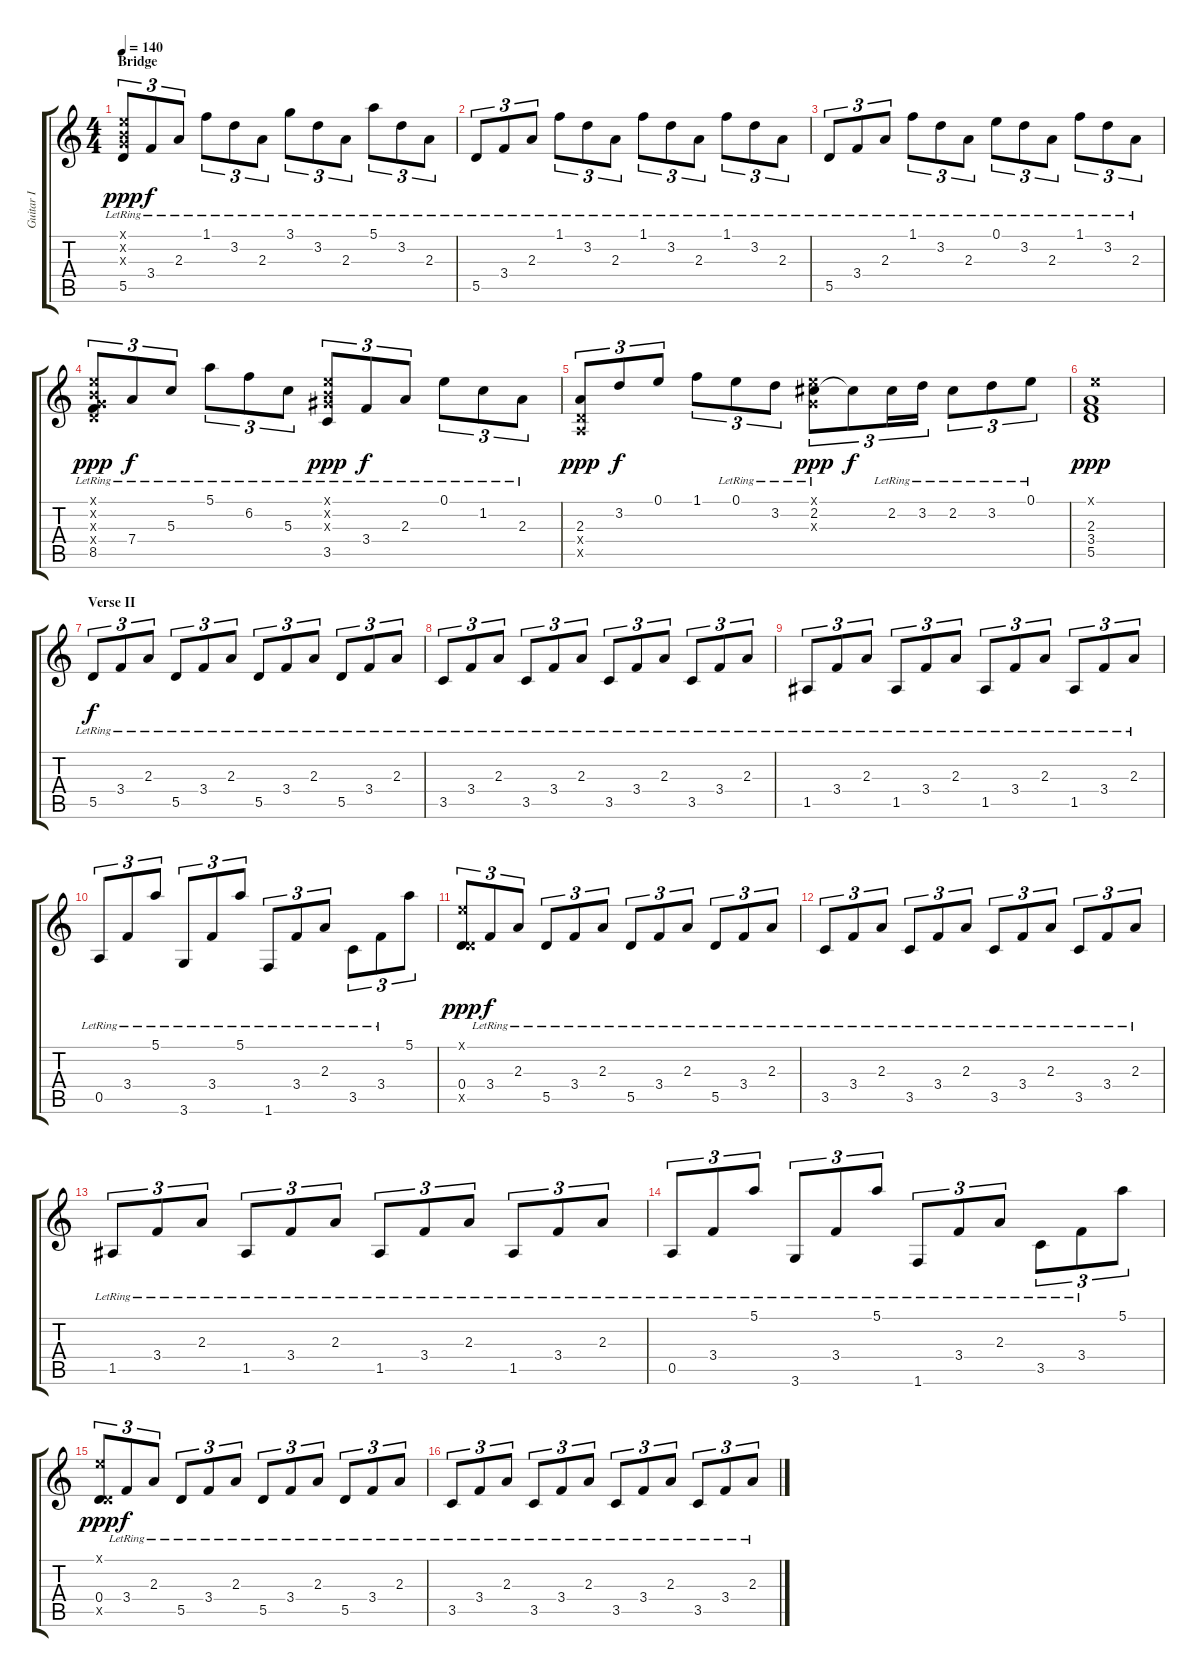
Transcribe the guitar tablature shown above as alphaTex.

\track ("Guitar I" "Guitar I") {instrument distortionguitar}
\staff {score tabs}
\tuning (E4 B3 G3 D3 A2 E2) {hide}
\ts (4 4)
\section ("" "Bridge")
\tempo 140
\clef g2
\ks c
(0.1{x} 0.2{x} 0.3{x} 5.5{lr}).8{tu (3 2) dy ppp instrument electricguitarmuted} 3.4{lr}.8{tu (3 2) dy f} 2.3{lr}.8{tu (3 2)} 1.1{lr}.8{tu (3 2)} 3.2{lr}.8{tu (3 2)} 2.3{lr}.8{tu (3 2)} 3.1{lr}.8{tu (3 2)} 3.2{lr}.8{tu (3 2)} 2.3{lr}.8{tu (3 2)} 5.1{lr}.8{tu (3 2)} 3.2{lr}.8{tu (3 2)} 2.3{lr}.8{tu (3 2)} |
5.5{lr}.8{tu (3 2)} 3.4{lr}.8{tu (3 2)} 2.3{lr}.8{tu (3 2)} 1.1{lr}.8{tu (3 2)} 3.2{lr}.8{tu (3 2)} 2.3{lr}.8{tu (3 2)} 1.1{lr}.8{tu (3 2)} 3.2{lr}.8{tu (3 2)} 2.3{lr}.8{tu (3 2)} 1.1{lr}.8{tu (3 2)} 3.2{lr}.8{tu (3 2)} 2.3{lr}.8{tu (3 2)} |
5.5{lr}.8{tu (3 2)} 3.4{lr}.8{tu (3 2)} 2.3{lr}.8{tu (3 2)} 1.1{lr}.8{tu (3 2)} 3.2{lr}.8{tu (3 2)} 2.3{lr}.8{tu (3 2)} 0.1{lr}.8{tu (3 2)} 3.2{lr}.8{tu (3 2)} 2.3{lr}.8{tu (3 2)} 1.1{lr}.8{tu (3 2)} 3.2{lr}.8{tu (3 2)} 2.3{lr}.8{tu (3 2)} |
(0.1{x} 0.2{x} 0.3{x} 0.4{x} 8.5{lr}).8{tu (3 2) dy ppp} 7.4{lr}.8{tu (3 2) dy f} 5.3{lr}.8{tu (3 2)} 5.1{lr}.8{tu (3 2)} 6.2{lr}.8{tu (3 2)} 5.3{lr}.8{tu (3 2)} (0.1{x} 0.2{x} 1.3{x} 3.5{lr}).8{tu (3 2) dy ppp} 3.4{lr}.8{tu (3 2) dy f} 2.3{lr}.8{tu (3 2)} 0.1{lr}.8{tu (3 2)} 1.2{lr}.8{tu (3 2)} 2.3{lr}.8{tu (3 2)} |
(2.3 0.4{x} 0.5{x}).8{tu (3 2) dy ppp} 3.2.8{tu (3 2) dy f} 0.1.8{tu (3 2)} 1.1.8{tu (3 2)} 0.1{lr}.8{tu (3 2)} 3.2{lr}.8{tu (3 2)} (0.1{x} 2.2{lr} 0.3{x}).8{tu (3 2) dy ppp} 2.2{t}.8{tu (3 2) dy f} 2.2{lr}.16{tu (3 2)} 3.2{lr}.16{tu (3 2)} 2.2{lr}.8{tu (3 2)} 3.2{lr}.8{tu (3 2)} 0.1{lr}.8{tu (3 2)} |
(0.1{x} 2.3 3.4 5.5).1{dy ppp instrument distortionguitar} |
\section ("" "Verse II")
5.5{lr}.8{tu (3 2) dy f} 3.4{lr}.8{tu (3 2)} 2.3{lr}.8{tu (3 2)} 5.5{lr}.8{tu (3 2)} 3.4{lr}.8{tu (3 2)} 2.3{lr}.8{tu (3 2)} 5.5{lr}.8{tu (3 2)} 3.4{lr}.8{tu (3 2)} 2.3{lr}.8{tu (3 2)} 5.5{lr}.8{tu (3 2)} 3.4{lr}.8{tu (3 2)} 2.3{lr}.8{tu (3 2)} |
3.5{lr}.8{tu (3 2)} 3.4{lr}.8{tu (3 2)} 2.3{lr}.8{tu (3 2)} 3.5{lr}.8{tu (3 2)} 3.4{lr}.8{tu (3 2)} 2.3{lr}.8{tu (3 2)} 3.5{lr}.8{tu (3 2)} 3.4{lr}.8{tu (3 2)} 2.3{lr}.8{tu (3 2)} 3.5{lr}.8{tu (3 2)} 3.4{lr}.8{tu (3 2)} 2.3{lr}.8{tu (3 2)} |
1.5{lr}.8{tu (3 2)} 3.4{lr}.8{tu (3 2)} 2.3{lr}.8{tu (3 2)} 1.5{lr}.8{tu (3 2)} 3.4{lr}.8{tu (3 2)} 2.3{lr}.8{tu (3 2)} 1.5{lr}.8{tu (3 2)} 3.4{lr}.8{tu (3 2)} 2.3{lr}.8{tu (3 2)} 1.5{lr}.8{tu (3 2)} 3.4{lr}.8{tu (3 2)} 2.3{lr}.8{tu (3 2)} |
0.5{lr}.8{tu (3 2)} 3.4{lr}.8{tu (3 2)} 5.1{lr}.8{tu (3 2)} 3.6{lr}.8{tu (3 2)} 3.4{lr}.8{tu (3 2)} 5.1{lr}.8{tu (3 2)} 1.6{lr}.8{tu (3 2)} 3.4{lr}.8{tu (3 2)} 2.3{lr}.8{tu (3 2)} 3.5{lr}.8{tu (3 2)} 3.4{lr}.8{tu (3 2)} 5.1.8{tu (3 2)} |
(0.1{x} 0.4 5.5{x}).8{tu (3 2) dy ppp} 3.4{lr}.8{tu (3 2) dy f} 2.3{lr}.8{tu (3 2)} 5.5{lr}.8{tu (3 2)} 3.4{lr}.8{tu (3 2)} 2.3{lr}.8{tu (3 2)} 5.5{lr}.8{tu (3 2)} 3.4{lr}.8{tu (3 2)} 2.3{lr}.8{tu (3 2)} 5.5{lr}.8{tu (3 2)} 3.4{lr}.8{tu (3 2)} 2.3{lr}.8{tu (3 2)} |
3.5{lr}.8{tu (3 2)} 3.4{lr}.8{tu (3 2)} 2.3{lr}.8{tu (3 2)} 3.5{lr}.8{tu (3 2)} 3.4{lr}.8{tu (3 2)} 2.3{lr}.8{tu (3 2)} 3.5{lr}.8{tu (3 2)} 3.4{lr}.8{tu (3 2)} 2.3{lr}.8{tu (3 2)} 3.5{lr}.8{tu (3 2)} 3.4{lr}.8{tu (3 2)} 2.3{lr}.8{tu (3 2)} |
1.5{lr}.8{tu (3 2)} 3.4{lr}.8{tu (3 2)} 2.3{lr}.8{tu (3 2)} 1.5{lr}.8{tu (3 2)} 3.4{lr}.8{tu (3 2)} 2.3{lr}.8{tu (3 2)} 1.5{lr}.8{tu (3 2)} 3.4{lr}.8{tu (3 2)} 2.3{lr}.8{tu (3 2)} 1.5{lr}.8{tu (3 2)} 3.4{lr}.8{tu (3 2)} 2.3{lr}.8{tu (3 2)} |
0.5{lr}.8{tu (3 2)} 3.4{lr}.8{tu (3 2)} 5.1{lr}.8{tu (3 2)} 3.6{lr}.8{tu (3 2)} 3.4{lr}.8{tu (3 2)} 5.1{lr}.8{tu (3 2)} 1.6{lr}.8{tu (3 2)} 3.4{lr}.8{tu (3 2)} 2.3{lr}.8{tu (3 2)} 3.5{lr}.8{tu (3 2)} 3.4{lr}.8{tu (3 2)} 5.1.8{tu (3 2)} |
(0.1{x} 0.4 5.5{x}).8{tu (3 2) dy ppp} 3.4{lr}.8{tu (3 2) dy f} 2.3{lr}.8{tu (3 2)} 5.5{lr}.8{tu (3 2)} 3.4{lr}.8{tu (3 2)} 2.3{lr}.8{tu (3 2)} 5.5{lr}.8{tu (3 2)} 3.4{lr}.8{tu (3 2)} 2.3{lr}.8{tu (3 2)} 5.5{lr}.8{tu (3 2)} 3.4{lr}.8{tu (3 2)} 2.3{lr}.8{tu (3 2)} |
3.5{lr}.8{tu (3 2)} 3.4{lr}.8{tu (3 2)} 2.3{lr}.8{tu (3 2)} 3.5{lr}.8{tu (3 2)} 3.4{lr}.8{tu (3 2)} 2.3{lr}.8{tu (3 2)} 3.5{lr}.8{tu (3 2)} 3.4{lr}.8{tu (3 2)} 2.3{lr}.8{tu (3 2)} 3.5{lr}.8{tu (3 2)} 3.4{lr}.8{tu (3 2)} 2.3{lr}.8{tu (3 2)}
